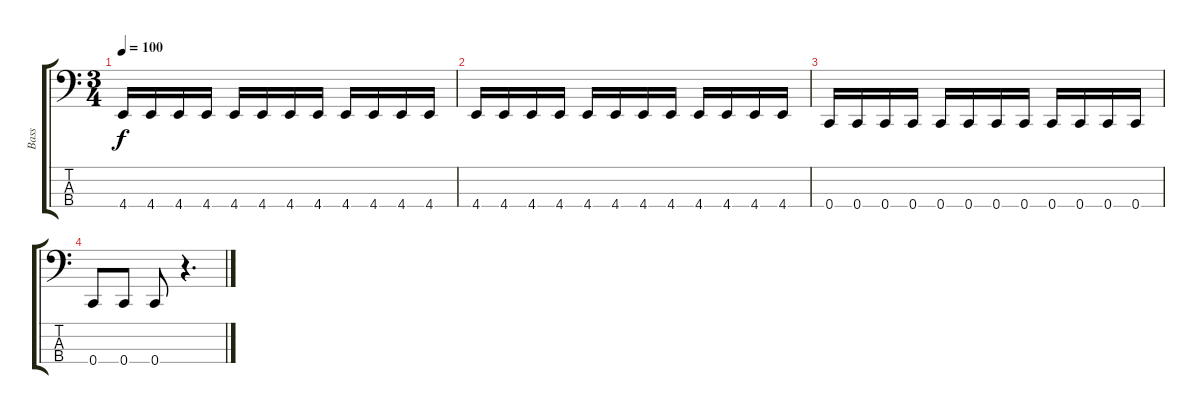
\track ("Bass" "Bass") {instrument electricbassfinger}
\staff {score tabs}
\tuning (F2 C2 G1 C1) {hide}
\ts (3 4)
\tempo 100
\clef f4
\ks c
4.4.16{dy f} 4.4.16 4.4.16 4.4.16 4.4.16 4.4.16 4.4.16 4.4.16 4.4.16 4.4.16 4.4.16 4.4.16 |
4.4.16 4.4.16 4.4.16 4.4.16 4.4.16 4.4.16 4.4.16 4.4.16 4.4.16 4.4.16 4.4.16 4.4.16 |
0.4.16 0.4.16 0.4.16 0.4.16 0.4.16 0.4.16 0.4.16 0.4.16 0.4.16 0.4.16 0.4.16 0.4.16 |
0.4.8 0.4.8 0.4.8 r.4{d}
